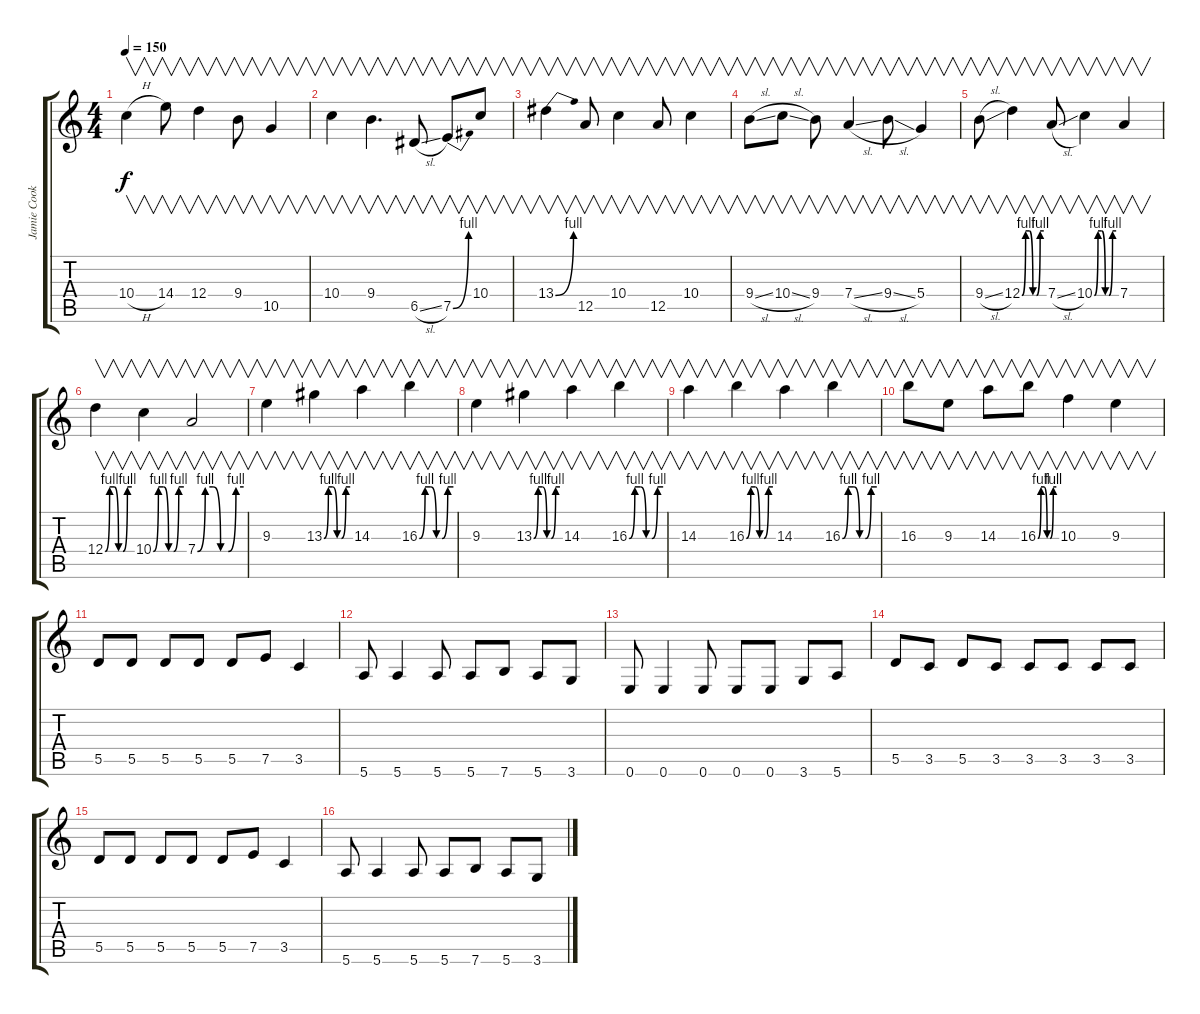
\track ("Jamie Cook" "Jamie Cook") {instrument overdrivenguitar}
\staff {score tabs}
\tuning (E4 B3 G3 D3 A2 E2) {hide}
\ts (4 4)
\tempo 150
\clef g2
\ks c
10.4{h}.4{v dy f} 14.4.8{v} 12.4.4{v} 9.4.8{v} 10.5.4{v} |
10.4.4{v} 9.4.4{v d} 6.5{sl}.8{v} 7.5{be (bend 0 0 60 4)}.8{v} 10.4.8{v} |
13.4{be (bend 0 0 60 4)}.4{v} 12.5.8{v} 10.4.4{v} 12.5.8{v} 10.4.4{v} |
9.4{sl}.8{v} 10.4{sl}.8{v} 9.4.8{v} 7.4{sl}.4{v} 9.4{sl}.8{v} 5.4.4{v} |
9.4{sl}.8{v} 12.4{be (custom 0 0 10 4 20 4 30 0 40 0 50 4 60 4)}.4{v} 7.4{sl}.8{v} 10.4{be (custom 0 0 10 4 20 4 30 0 40 0 50 4 60 4)}.4{v} 7.4.4{v} |
12.4{be (custom 0 0 10 4 20 4 30 0 40 0 50 4 60 4)}.4{v} 10.4{be (custom 0 0 10 4 20 4 30 0 40 0 50 4 60 4)}.4{v} 7.4{be (custom 0 0 10 4 20 4 30 0 40 0 50 4 60 4)}.2{v} |
9.3.4{v} 13.3{be (custom 0 0 10 4 20 4 30 0 40 0 50 4 60 4)}.4{v} 14.3.4{v} 16.3{be (custom 0 0 10 4 20 4 30 0 40 0 50 4 60 4)}.4{v} |
9.3.4{v} 13.3{be (custom 0 0 10 4 20 4 30 0 40 0 50 4 60 4)}.4{v} 14.3.4{v} 16.3{be (custom 0 0 10 4 20 4 30 0 40 0 50 4 60 4)}.4{v} |
14.3.4{v} 16.3{be (custom 0 0 10 4 20 4 30 0 40 0 50 4 60 4)}.4{v} 14.3.4{v} 16.3{be (custom 0 0 10 4 20 4 30 0 40 0 50 4 60 4)}.4{v} |
16.3.8{v} 9.3.8{v} 14.3.8{v} 16.3{be (custom 0 0 10 4 20 4 30 0 40 0 50 4 60 4)}.8{v} 10.3.4{v} 9.3.4{v} |
5.5.8{volume 13 instrument overdrivenguitar} 5.5.8 5.5.8 5.5.8 5.5.8 7.5.8 3.5.4 |
5.6.8 5.6.4 5.6.8 5.6.8 7.6.8 5.6.8 3.6.8 |
0.6.8 0.6.4 0.6.8 0.6.8 0.6.8 3.6.8 5.6.8 |
5.5.8 3.5.8 5.5.8 3.5.8 3.5.8 3.5.8 3.5.8 3.5.8 |
5.5.8 5.5.8 5.5.8 5.5.8 5.5.8 7.5.8 3.5.4 |
5.6.8 5.6.4 5.6.8 5.6.8 7.6.8 5.6.8 3.6.8
